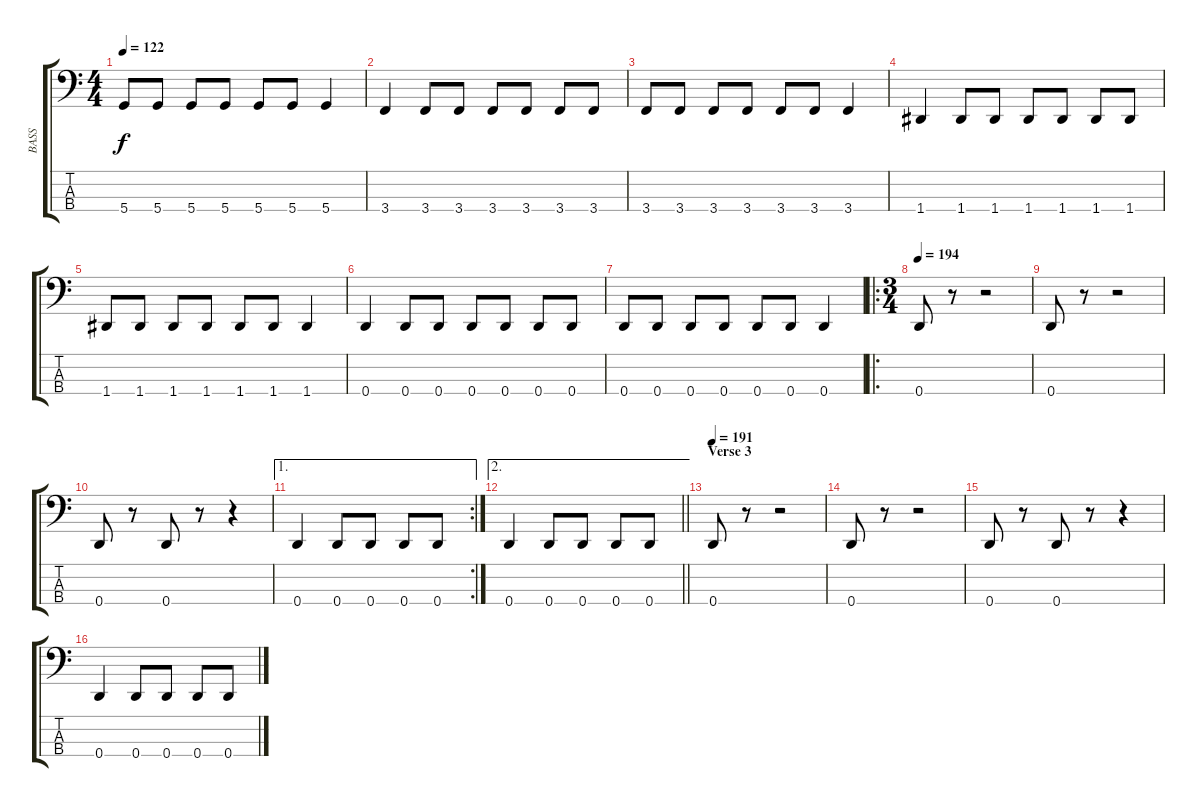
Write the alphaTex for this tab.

\track ("BASS" "BASS") {instrument electricbassfinger}
\staff {score tabs}
\tuning (F2 C2 G1 D1) {hide}
\ts (4 4)
\tempo 122
\clef f4
\ks c
5.4.8{dy f} 5.4.8 5.4.8 5.4.8 5.4.8 5.4.8 5.4.4 |
3.4.4 3.4.8 3.4.8 3.4.8 3.4.8 3.4.8 3.4.8 |
3.4.8 3.4.8 3.4.8 3.4.8 3.4.8 3.4.8 3.4.4 |
1.4.4 1.4.8 1.4.8 1.4.8 1.4.8 1.4.8 1.4.8 |
1.4.8 1.4.8 1.4.8 1.4.8 1.4.8 1.4.8 1.4.4 |
0.4.4 0.4.8 0.4.8 0.4.8 0.4.8 0.4.8 0.4.8 |
0.4.8 0.4.8 0.4.8 0.4.8 0.4.8 0.4.8 0.4.4 |
\ro
\ts (3 4)
\tempo 194
0.4.8 r.8 r.2 |
0.4.8 r.8 r.2 |
0.4.8 r.8 0.4.8 r.8 r.4 |
\ae 1
\rc 2
0.4.4 0.4.8 0.4.8 0.4.8 0.4.8 |
\ae 2
\barLineRight lightlight
0.4.4 0.4.8 0.4.8 0.4.8 0.4.8 |
\section ("" "Verse 3")
\tempo 191
0.4.8 r.8 r.2 |
0.4.8 r.8 r.2 |
0.4.8 r.8 0.4.8 r.8 r.4 |
0.4.4 0.4.8 0.4.8 0.4.8 0.4.8
